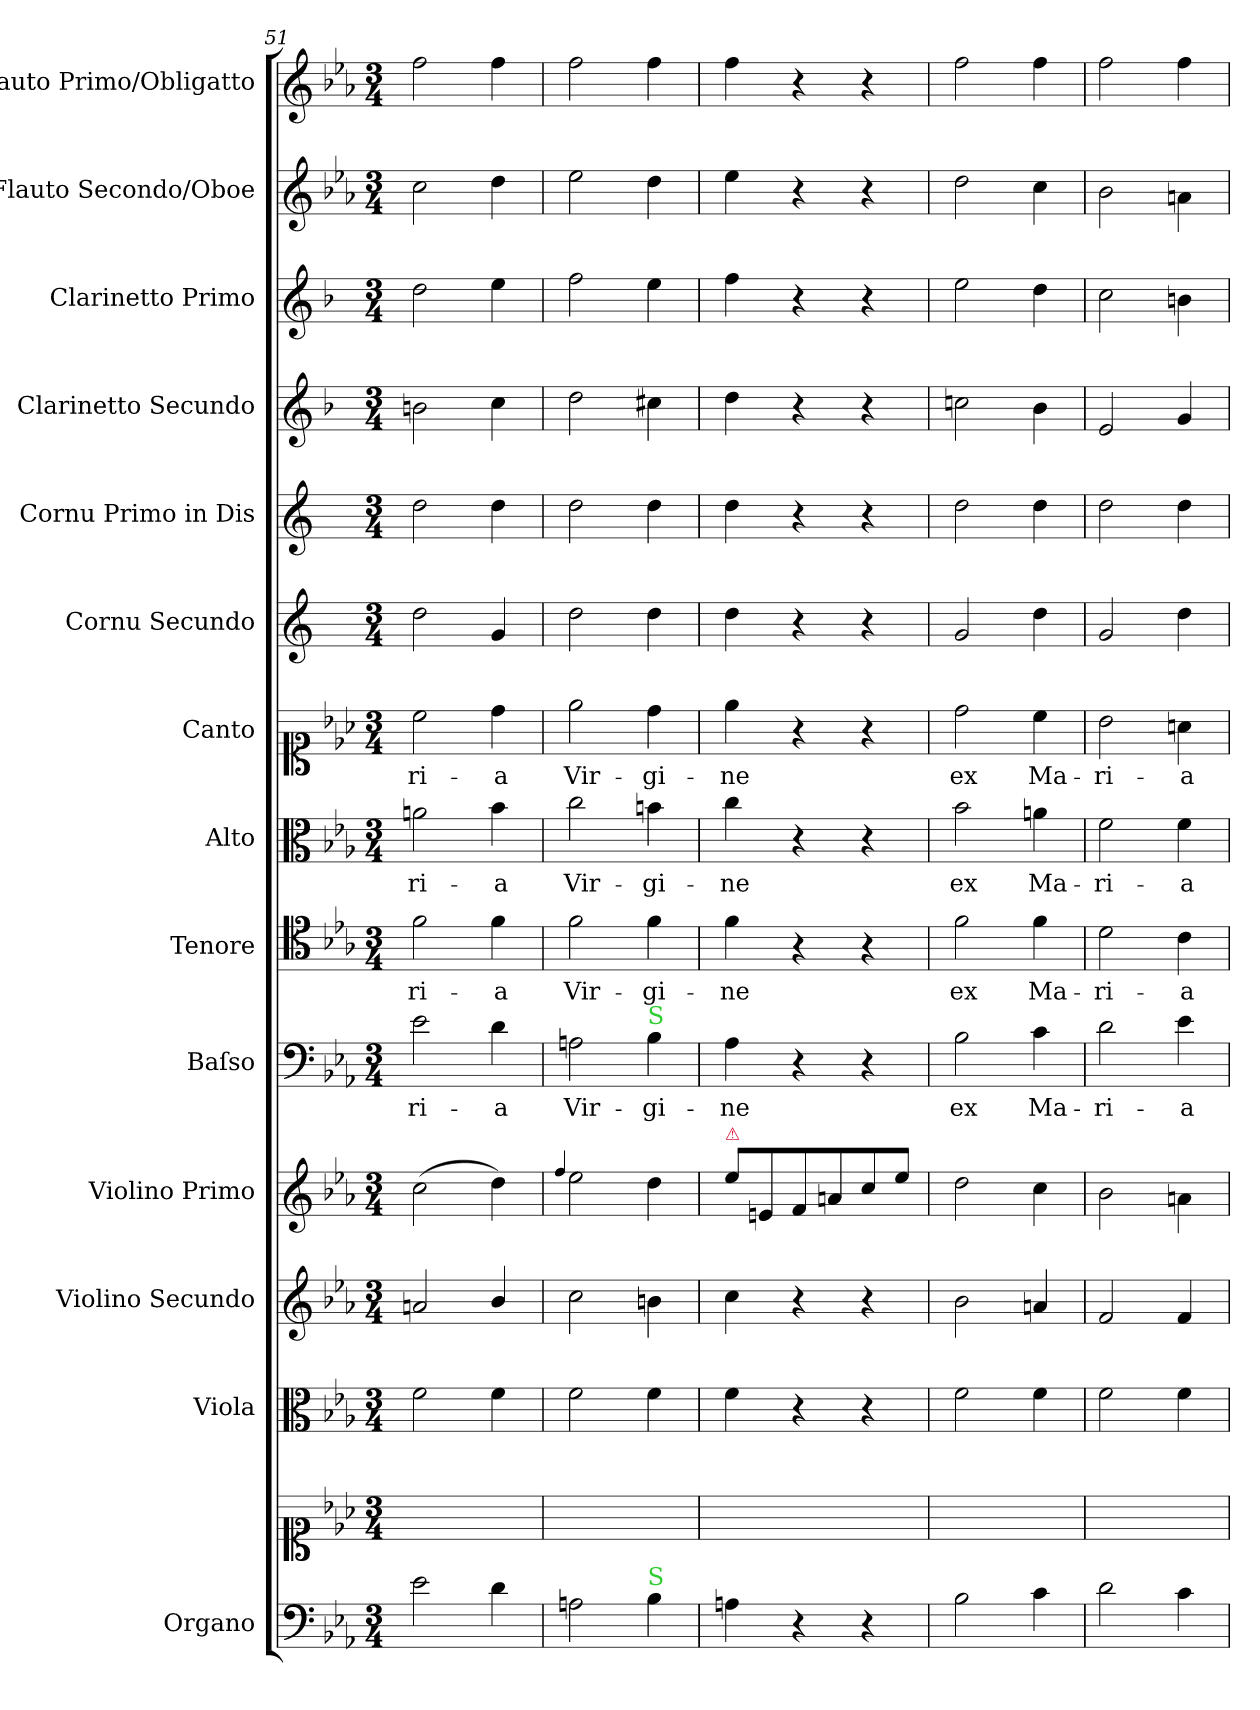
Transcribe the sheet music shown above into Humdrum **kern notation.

**kern	**kern	**kern	**kern	**kern	**kern	**text	**kern	**text	**kern	**text	**kern	**text	**kern	**kern	**kern	**kern	**kern	**kern
*part14	*part14	*part13	*part12	*part11	*part10	*part10	*part9	*part9	*part8	*part8	*part7	*part7	*part6	*part5	*part4	*part3	*part2	*part1
*staff15	*staff14	*staff13	*staff12	*staff11	*staff10	*staff10	*staff9	*staff9	*staff8	*staff8	*staff7	*staff7	*staff6	*staff5	*staff4	*staff3	*staff2	*staff1
*I"Organo	*	*I"Viola	*I"Violino Secundo	*I"Violino Primo	*I"Baſso	*	*I"Tenore	*	*I"Alto	*	*I"Canto	*	*I"Cornu Secundo	*I"Cornu Primo in Dis	*I"Clarinetto Secundo	*I"Clarinetto Primo	*I"Flauto Secondo/Oboe	*I"Flauto Primo/Obligatto
*I'[Org]	*	*I'[Vla]	*I'[Vl 2]	*I'[Vl 1]	*I'[B]	*	*I'[T]	*	*I'[A]	*	*	*	*I'[Cor 2]	*I'[Cor 1 in Dis]	*I'[Cl 2]	*I'[Cl 1]	*I'[Fl 2/Ob]	*I'[Fl 1]
*clefF4	*clefC1	*clefC3	*clefG2	*clefG2	*clefF4	*	*clefC4	*	*clefC3	*	*clefC1	*	*clefG2	*clefG2	*clefG2	*clefG2	*clefG2	*clefG2
*	*	*	*	*	*	*	*	*	*	*	*	*	*ITrd-2c-3	*ITrd-2c-3	*ITrd1c2	*ITrd1c2	*	*
*k[b-e-a-]	*k[b-e-a-]	*k[b-e-a-]	*k[b-e-a-]	*k[b-e-a-]	*k[b-e-a-]	*	*k[b-e-a-]	*	*k[b-e-a-]	*	*k[b-e-a-]	*	*k[b-e-a-]	*k[b-e-a-]	*k[b-e-a-]	*k[b-e-a-]	*k[b-e-a-]	*k[b-e-a-]
*E-:	*E-:	*E-:	*E-:	*E-:	*E-:	*	*E-:	*	*E-:	*	*E-:	*	*E-:	*E-:	*E-:	*E-:	*E-:	*E-:
*M3/4	*M3/4	*M3/4	*M3/4	*M3/4	*M3/4	*	*M3/4	*	*M3/4	*	*M3/4	*	*M3/4	*M3/4	*M3/4	*M3/4	*M3/4	*M3/4
=51	=51	=51	=51	=51	=51	=51	=51	=51	=51	=51	=51	=51	=51	=51	=51	=51	=51	=51
2e-\	2.ryy	2f\	2an/	(>2cc\	2e-\	-ri-	2f\	-ri-	2an\	-ri-	2cc\	-ri-	2ff\	2ff\	2an\	2cc\	2cc\	2ff\
4d\	.	4f\	4b-/	4dd\)	4d\	-a	4f\	-a	4b-\	-a	4dd\	-a	4b-/	4ff\	4b-\	4dd\	4dd\	4ff\
=52	=52	=52	=52	=52	=52	=52	=52	=52	=52	=52	=52	=52	=52	=52	=52	=52	=52	=52
.	.	.	.	4qqff/	.	.	.	.	.	.	.	.	.	.	.	.	.	.
2An\	2.ryy	2f\	2cc\	2ee-\	2An\	Vir-	2f\	Vir-	2cc\	Vir-	2ee-\	Vir-	2ff\	2ff\	2cc\	2ee-\	2ee-\	2ff\
!	!	!	!	!	!LO:TX:a:color=limegreen:t=S	!	!	!	!	!	!	!	!	!	!	!	!	!
!LO:TX:a:color=limegreen:t=S	!	!	!	!	!	!	!	!	!	!	!	!	!	!	!	!	!	!
4B-\	.	4f\	4bn\	4dd\	4B-\	-gi-	4f\	-gi-	4bn\	-gi-	4dd\	-gi-	4ff\	4ff\	4bn\	4dd\	4dd\	4ff\
=53	=53	=53	=53	=53	=53	=53	=53	=53	=53	=53	=53	=53	=53	=53	=53	=53	=53	=53
!	!	!	!	!LO:TX:a:color=crimson:t=⚠	!	!	!	!	!	!	!	!	!	!	!	!	!	!
4An\	2.ryy	4f\	4cc\	8ee-\L	4A-\	-ne	4f\	-ne	4cc\	-ne	4ee-\	-ne	4ff\	4ff\	4cc\	4ee-\	4ee-\	4ff\
.	.	.	.	8en/	.	.	.	.	.	.	.	.	.	.	.	.	.	.
4r	.	4r	4r	8f/	4r	.	4r	.	4r	.	4r	.	4r	4r	4r	4r	4r	4r
.	.	.	.	8an/	.	.	.	.	.	.	.	.	.	.	.	.	.	.
4r	.	4r	4r	8cc/	4r	.	4r	.	4r	.	4r	.	4r	4r	4r	4r	4r	4r
.	.	.	.	8ee-/J	.	.	.	.	.	.	.	.	.	.	.	.	.	.
=54	=54	=54	=54	=54	=54	=54	=54	=54	=54	=54	=54	=54	=54	=54	=54	=54	=54	=54
2B-\	2.ryy	2f\	2b-\	2dd\	2B-\	ex	2f\	ex	2b-\	ex	2dd\	ex	2b-/	2ff\	2b-X\	2dd\	2dd\	2ff\
4c\	.	4f\	4an/	4cc\	4c\	Ma-	4f\	Ma-	4an\	Ma-	4cc\	Ma-	4ff\	4ff\	4a-\	4cc\	4cc\	4ff\
=55	=55	=55	=55	=55	=55	=55	=55	=55	=55	=55	=55	=55	=55	=55	=55	=55	=55	=55
2d\	2.ryy	2f\	2f/	2b-\	2d\	-ri-	2d\	-ri-	2f\	-ri-	2b-\	-ri-	2b-/	2ff\	2d/	2b-\	2b-\	2ff\
4c\	.	4f\	4f/	4an\	4e-\	-a	4c\	-a	4f\	-a	4an\	-a	4ff\	4ff\	4f/	4an\	4an\	4ff\
=	=	=	=	=	=	=	=	=	=	=	=	=	=	=	=	=	=	=
*-	*-	*-	*-	*-	*-	*-	*-	*-	*-	*-	*-	*-	*-	*-	*-	*-	*-	*-
